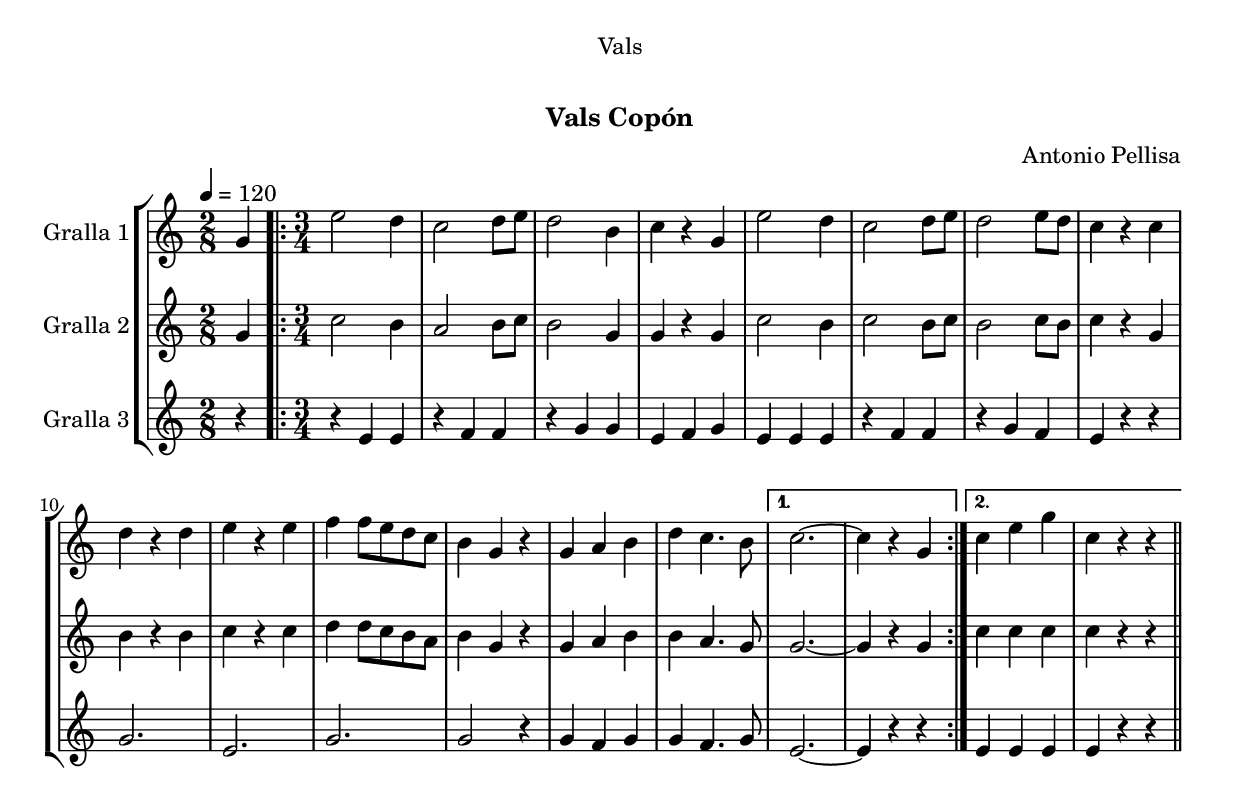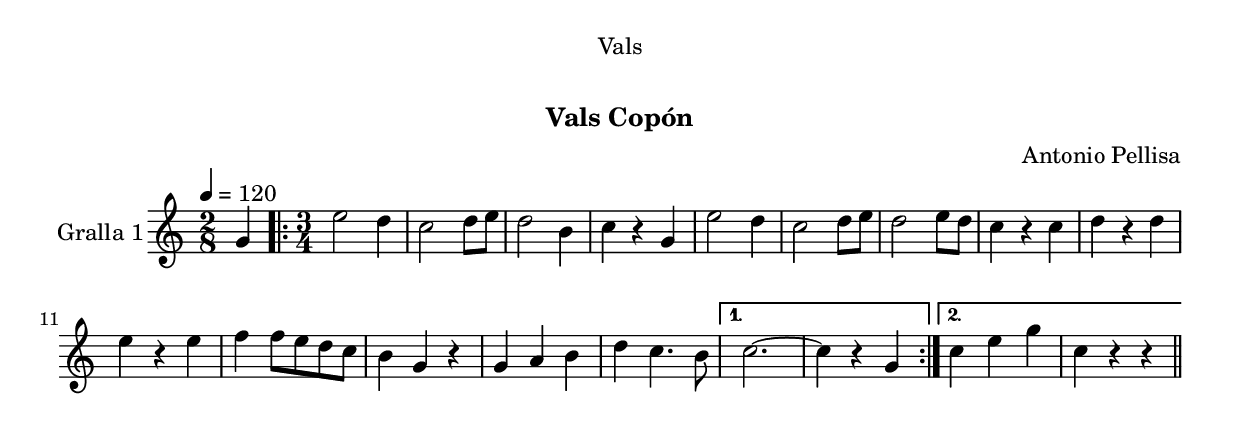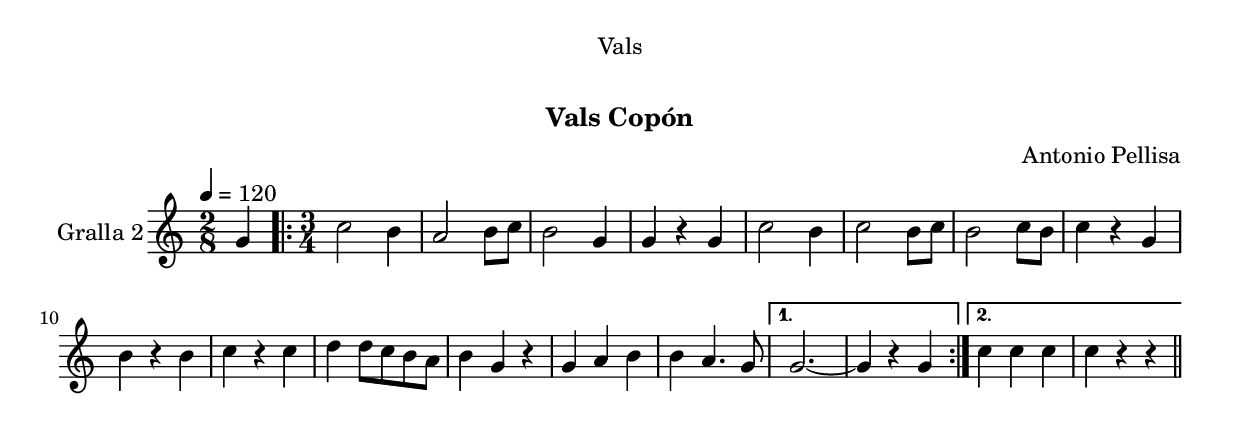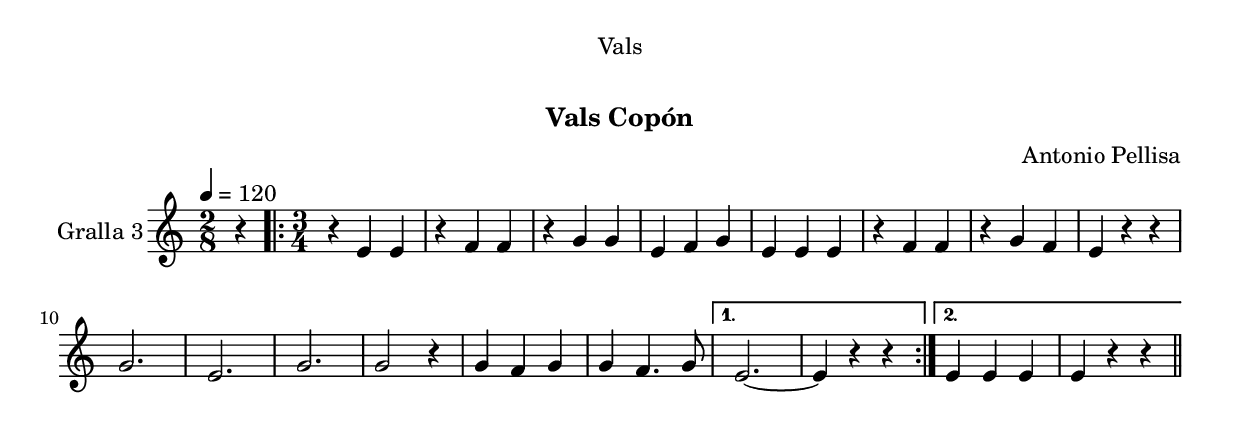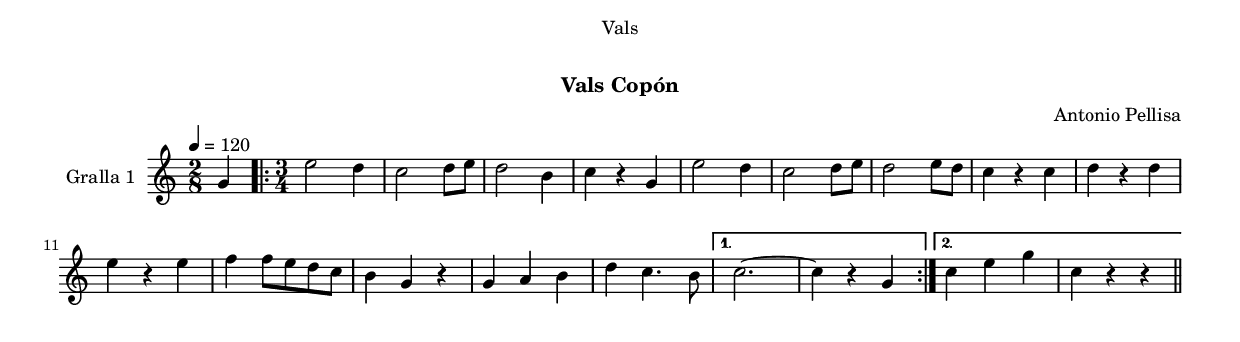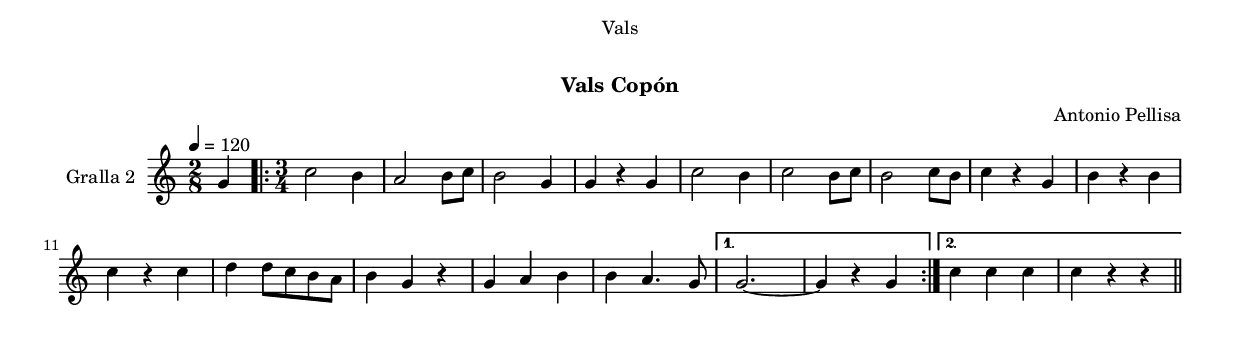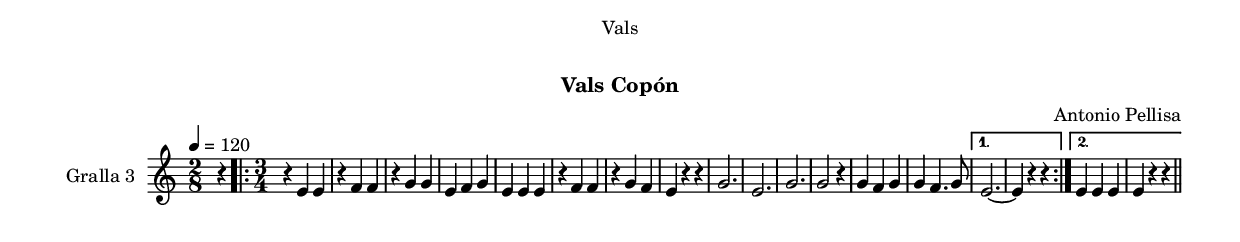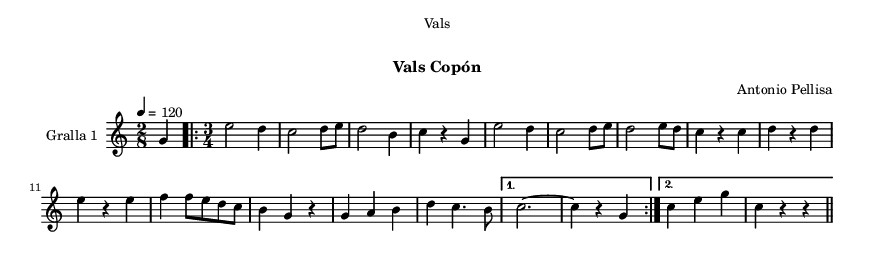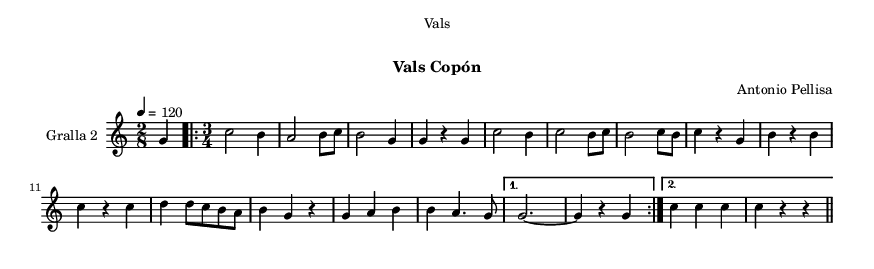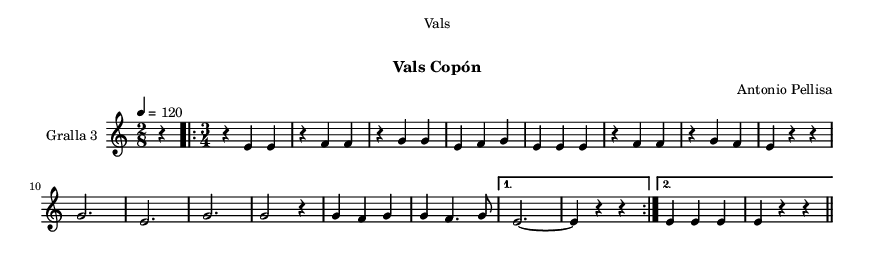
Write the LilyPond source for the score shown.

\version "2.16.0"

\header {
  dedication="Vals"
  title="  "
  subtitle="Vals Copón"
  subsubtitle=""
  poet=""
  meter=""
  piece=""
  composer="Antonio Pellisa"
  arranger=""
  opus=""
  instrument=""
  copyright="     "
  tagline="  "
}

liniaroAa =
\relative g'
{
  \tempo 4=120
  \clef treble
  \key c \major
  \time 2/8
  g4  |
  \time 3/4   \repeat volta 2 { e'2 d4  |
  c2 d8 e  |
  d2 b4  |
  %05
  c4 r g  |
  e'2 d4  |
  c2 d8 e  |
  d2 e8 d  |
  c4 r c  |
  %10
  d4 r d  |
  e4 r e  |
  f4 f8 e d c  |
  b4 g r  |
  g4 a b  |
  %15
  d4 c4. b8 }
  \alternative { { c2. ~  |
  c4 r g }
  { c4 e g  |
  c,4 r r } } \bar "||"
}

liniaroAb =
\relative g'
{
  \tempo 4=120
  \clef treble
  \key c \major
  \time 2/8
  g4  |
  \time 3/4   \repeat volta 2 { c2 b4  |
  a2 b8 c  |
  b2 g4  |
  %05
  g4 r g  |
  c2 b4  |
  c2 b8 c  |
  b2 c8 b  |
  c4 r g  |
  %10
  b4 r b  |
  c4 r c  |
  d4 d8 c b a  |
  b4 g r  |
  g4 a b  |
  %15
  b4 a4. g8 }
  \alternative { { g2. ~  |
  g4 r g }
  { c4 c c  |
  c4 r r } } \bar "||"
}

liniaroAc =
\relative e'
{
  \tempo 4=120
  \clef treble
  \key c \major
  \time 2/8
  r4  |
  \time 3/4   \repeat volta 2 { r4 e e  |
  r4 f f  |
  r4 g g  |
  %05
  e4 f g  |
  e4 e e  |
  r4 f f  |
  r4 g f  |
  e4 r r  |
  %10
  g2.  |
  e2.  |
  g2.  |
  g2 r4  |
  g4 f g  |
  %15
  g4 f4. g8 }
  \alternative { { e2. ~  |
  e4 r r }
  { e4 e e  |
  e4 r r } } \bar "||"
}

\book {

\paper {
  print-page-number = false
  #(set-paper-size "a4")
  #(layout-set-staff-size 20)
}

\bookpart {
  \score {
    \new StaffGroup {
      \override Score.RehearsalMark #'self-alignment-X = #LEFT
      <<
        \new Staff \with {instrumentName = #"Gralla 1" } \liniaroAa
        \new Staff \with {instrumentName = #"Gralla 2" } \liniaroAb
        \new Staff \with {instrumentName = #"Gralla 3" } \liniaroAc
      >>
    }
    \layout {}
  }\score { \unfoldRepeats
    \new StaffGroup {
      \override Score.RehearsalMark #'self-alignment-X = #LEFT
      <<
        \new Staff \with {instrumentName = #"Gralla 1" } \liniaroAa
        \new Staff \with {instrumentName = #"Gralla 2" } \liniaroAb
        \new Staff \with {instrumentName = #"Gralla 3" } \liniaroAc
      >>
    }
    \midi {}
  }
}

\bookpart {
  \header {}
  \score {
    \new StaffGroup {
      \override Score.RehearsalMark #'self-alignment-X = #LEFT
      <<
        \new Staff \with {instrumentName = #"Gralla 1" } \liniaroAa
      >>
    }
    \layout {}
  }\score { \unfoldRepeats
    \new StaffGroup {
      \override Score.RehearsalMark #'self-alignment-X = #LEFT
      <<
        \new Staff \with {instrumentName = #"Gralla 1" } \liniaroAa
      >>
    }
    \midi {}
  }
}

\bookpart {
  \header {}
  \score {
    \new StaffGroup {
      \override Score.RehearsalMark #'self-alignment-X = #LEFT
      <<
        \new Staff \with {instrumentName = #"Gralla 2" } \liniaroAb
      >>
    }
    \layout {}
  }\score { \unfoldRepeats
    \new StaffGroup {
      \override Score.RehearsalMark #'self-alignment-X = #LEFT
      <<
        \new Staff \with {instrumentName = #"Gralla 2" } \liniaroAb
      >>
    }
    \midi {}
  }
}

\bookpart {
  \header {}
  \score {
    \new StaffGroup {
      \override Score.RehearsalMark #'self-alignment-X = #LEFT
      <<
        \new Staff \with {instrumentName = #"Gralla 3" } \liniaroAc
      >>
    }
    \layout {}
  }\score { \unfoldRepeats
    \new StaffGroup {
      \override Score.RehearsalMark #'self-alignment-X = #LEFT
      <<
        \new Staff \with {instrumentName = #"Gralla 3" } \liniaroAc
      >>
    }
    \midi {}
  }
}

}

\book {

\paper {
  print-page-number = false
  #(set-paper-size "a5landscape")
  #(layout-set-staff-size 16)
  #(define output-suffix "a5")
}

\bookpart {
  \header {}
  \score {
    \new StaffGroup {
      \override Score.RehearsalMark #'self-alignment-X = #LEFT
      <<
        \new Staff \with {instrumentName = #"Gralla 1" } \liniaroAa
      >>
    }
    \layout {}
  }
}

\bookpart {
  \header {}
  \score {
    \new StaffGroup {
      \override Score.RehearsalMark #'self-alignment-X = #LEFT
      <<
        \new Staff \with {instrumentName = #"Gralla 2" } \liniaroAb
      >>
    }
    \layout {}
  }
}

\bookpart {
  \header {}
  \score {
    \new StaffGroup {
      \override Score.RehearsalMark #'self-alignment-X = #LEFT
      <<
        \new Staff \with {instrumentName = #"Gralla 3" } \liniaroAc
      >>
    }
    \layout {}
  }
}

}

\book {

\paper {
  print-page-number = false
  #(set-paper-size "a6landscape")
  #(layout-set-staff-size 12)
  #(define output-suffix "a6")
}

\bookpart {
  \header {}
  \score {
    \new StaffGroup {
      \override Score.RehearsalMark #'self-alignment-X = #LEFT
      <<
        \new Staff \with {instrumentName = #"Gralla 1" } \liniaroAa
      >>
    }
    \layout {}
  }
}

\bookpart {
  \header {}
  \score {
    \new StaffGroup {
      \override Score.RehearsalMark #'self-alignment-X = #LEFT
      <<
        \new Staff \with {instrumentName = #"Gralla 2" } \liniaroAb
      >>
    }
    \layout {}
  }
}

\bookpart {
  \header {}
  \score {
    \new StaffGroup {
      \override Score.RehearsalMark #'self-alignment-X = #LEFT
      <<
        \new Staff \with {instrumentName = #"Gralla 3" } \liniaroAc
      >>
    }
    \layout {}
  }
}

}

